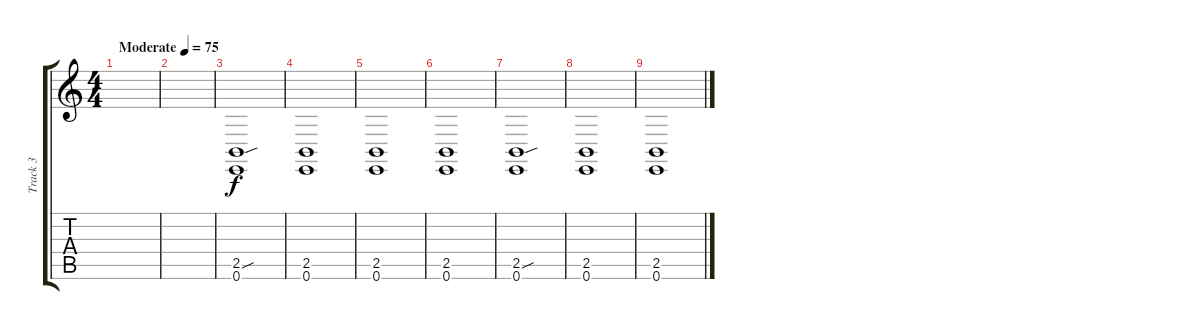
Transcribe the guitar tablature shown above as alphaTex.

\track ("Track 3" "Track 3") {instrument gunshot}
\staff {score tabs}
\tuning (E4 B3 G3 D3 A2 E2) {hide}
\ts (4 4)
\tempo (75 "Moderate")
\clef g2
\ks c
|
|
(2.5{sou} 0.6).1 |
(2.5 0.6).1 |
(2.5 0.6).1 |
(2.5 0.6).1 |
(2.5{sou} 0.6).1 |
(2.5 0.6).1 |
(2.5 0.6).1
